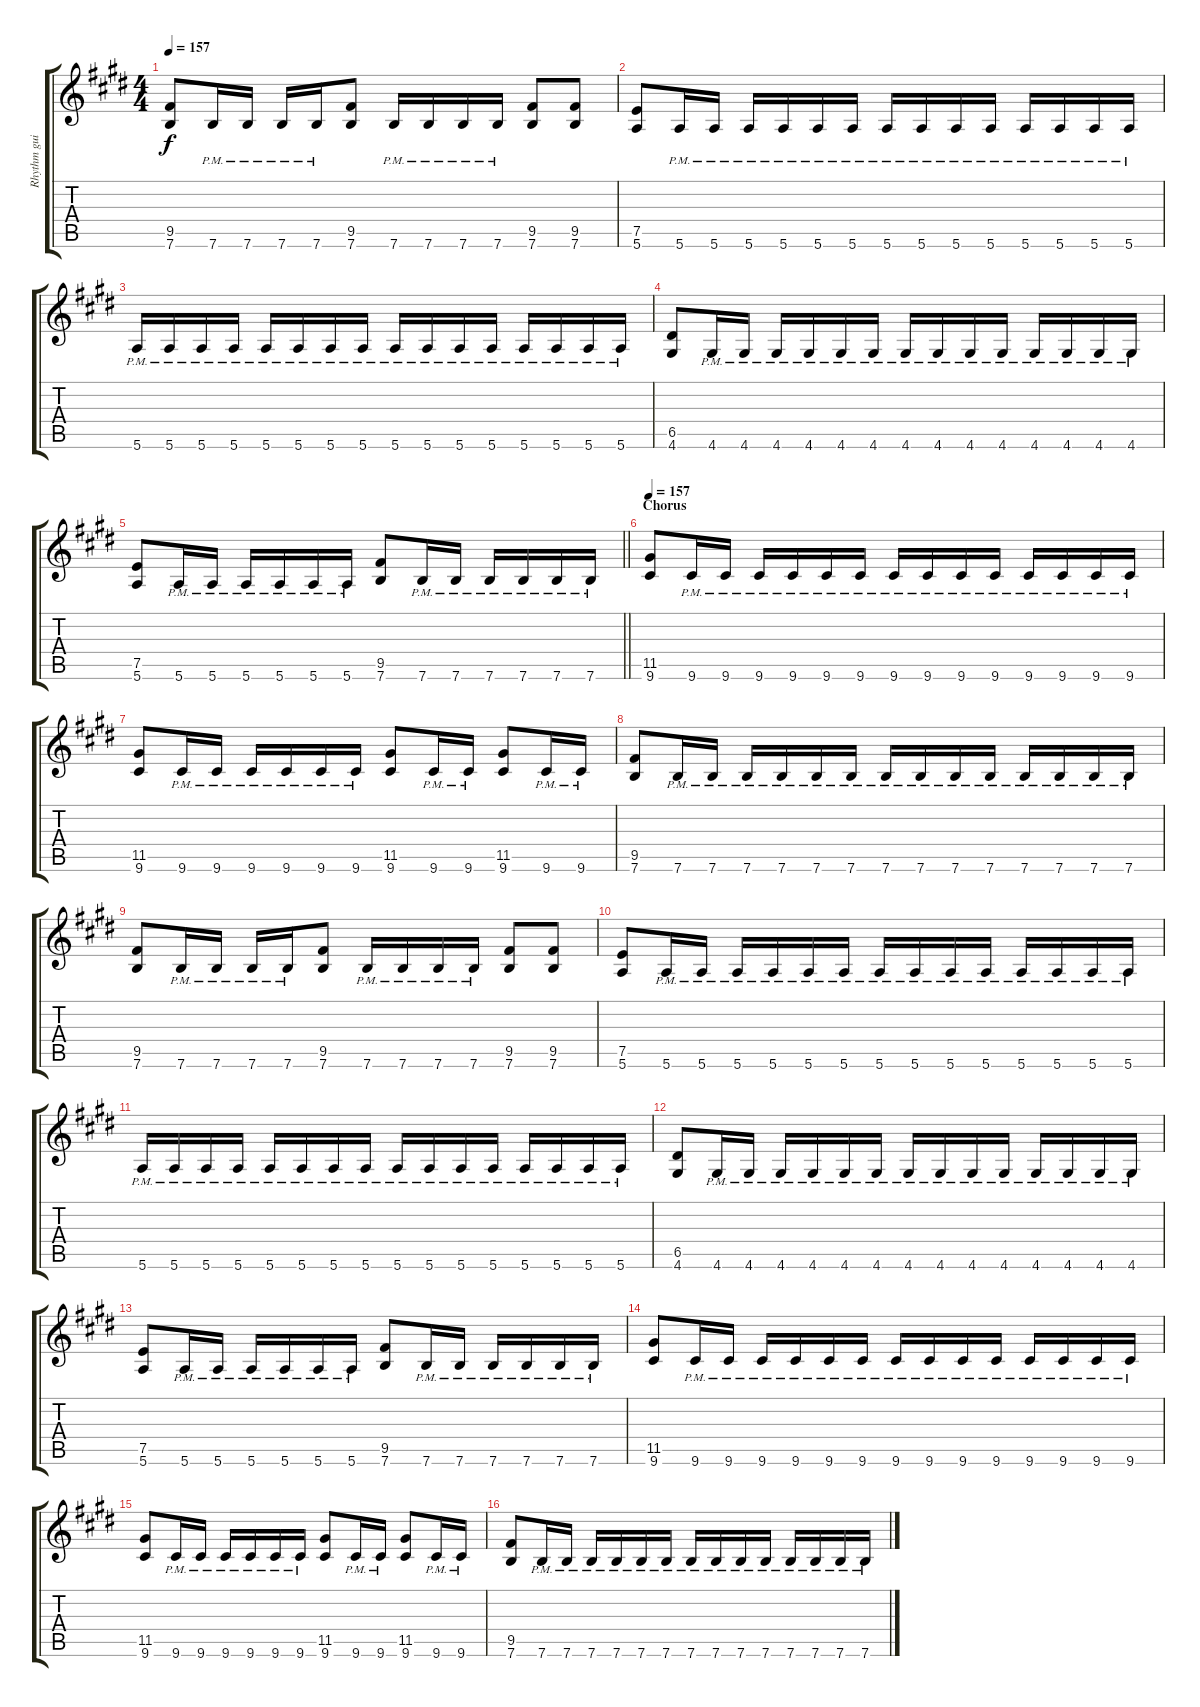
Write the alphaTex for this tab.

\track ("Rhythm guitar I (Marcus Siepen)" "Rhythm gui") {instrument distortionguitar}
\staff {score tabs}
\tuning (E4 B3 G3 D3 A2 E2) {hide}
\ts (4 4)
\tempo 157
\clef g2
\ks c#minor
(9.5 7.6).8{dy f} 7.6{pm}.16 7.6{pm}.16 7.6{pm}.16 7.6{pm}.16 (9.5 7.6).8 7.6{pm}.16 7.6{pm}.16 7.6{pm}.16 7.6{pm}.16 (9.5 7.6).8 (9.5 7.6).8 |
(7.5 5.6).8 5.6{pm}.16 5.6{pm}.16 5.6{pm}.16 5.6{pm}.16 5.6{pm}.16 5.6{pm}.16 5.6{pm}.16 5.6{pm}.16 5.6{pm}.16 5.6{pm}.16 5.6{pm}.16 5.6{pm}.16 5.6{pm}.16 5.6{pm}.16 |
5.6{pm}.16 5.6{pm}.16 5.6{pm}.16 5.6{pm}.16 5.6{pm}.16 5.6{pm}.16 5.6{pm}.16 5.6{pm}.16 5.6{pm}.16 5.6{pm}.16 5.6{pm}.16 5.6{pm}.16 5.6{pm}.16 5.6{pm}.16 5.6{pm}.16 5.6{pm}.16 |
(6.5 4.6).8 4.6{pm}.16 4.6{pm}.16 4.6{pm}.16 4.6{pm}.16 4.6{pm}.16 4.6{pm}.16 4.6{pm}.16 4.6{pm}.16 4.6{pm}.16 4.6{pm}.16 4.6{pm}.16 4.6{pm}.16 4.6{pm}.16 4.6{pm}.16 |
\barLineRight lightlight
(7.5 5.6).8 5.6{pm}.16 5.6{pm}.16 5.6{pm}.16 5.6{pm}.16 5.6{pm}.16 5.6{pm}.16 (9.5 7.6).8 7.6{pm}.16 7.6{pm}.16 7.6{pm}.16 7.6{pm}.16 7.6{pm}.16 7.6{pm}.16 |
\section ("" "Chorus")
\tempo 157
(11.5 9.6).8 9.6{pm}.16 9.6{pm}.16 9.6{pm}.16 9.6{pm}.16 9.6{pm}.16 9.6{pm}.16 9.6{pm}.16 9.6{pm}.16 9.6{pm}.16 9.6{pm}.16 9.6{pm}.16 9.6{pm}.16 9.6{pm}.16 9.6{pm}.16 |
(11.5 9.6).8 9.6{pm}.16 9.6{pm}.16 9.6{pm}.16 9.6{pm}.16 9.6{pm}.16 9.6{pm}.16 (11.5 9.6).8 9.6{pm}.16 9.6{pm}.16 (11.5 9.6).8 9.6{pm}.16 9.6{pm}.16 |
(9.5 7.6).8 7.6{pm}.16 7.6{pm}.16 7.6{pm}.16 7.6{pm}.16 7.6{pm}.16 7.6{pm}.16 7.6{pm}.16 7.6{pm}.16 7.6{pm}.16 7.6{pm}.16 7.6{pm}.16 7.6{pm}.16 7.6{pm}.16 7.6{pm}.16 |
(9.5 7.6).8 7.6{pm}.16 7.6{pm}.16 7.6{pm}.16 7.6{pm}.16 (9.5 7.6).8 7.6{pm}.16 7.6{pm}.16 7.6{pm}.16 7.6{pm}.16 (9.5 7.6).8 (9.5 7.6).8 |
(7.5 5.6).8 5.6{pm}.16 5.6{pm}.16 5.6{pm}.16 5.6{pm}.16 5.6{pm}.16 5.6{pm}.16 5.6{pm}.16 5.6{pm}.16 5.6{pm}.16 5.6{pm}.16 5.6{pm}.16 5.6{pm}.16 5.6{pm}.16 5.6{pm}.16 |
5.6{pm}.16 5.6{pm}.16 5.6{pm}.16 5.6{pm}.16 5.6{pm}.16 5.6{pm}.16 5.6{pm}.16 5.6{pm}.16 5.6{pm}.16 5.6{pm}.16 5.6{pm}.16 5.6{pm}.16 5.6{pm}.16 5.6{pm}.16 5.6{pm}.16 5.6{pm}.16 |
(6.5 4.6).8 4.6{pm}.16 4.6{pm}.16 4.6{pm}.16 4.6{pm}.16 4.6{pm}.16 4.6{pm}.16 4.6{pm}.16 4.6{pm}.16 4.6{pm}.16 4.6{pm}.16 4.6{pm}.16 4.6{pm}.16 4.6{pm}.16 4.6{pm}.16 |
(7.5 5.6).8 5.6{pm}.16 5.6{pm}.16 5.6{pm}.16 5.6{pm}.16 5.6{pm}.16 5.6{pm}.16 (9.5 7.6).8 7.6{pm}.16 7.6{pm}.16 7.6{pm}.16 7.6{pm}.16 7.6{pm}.16 7.6{pm}.16 |
(11.5 9.6).8 9.6{pm}.16 9.6{pm}.16 9.6{pm}.16 9.6{pm}.16 9.6{pm}.16 9.6{pm}.16 9.6{pm}.16 9.6{pm}.16 9.6{pm}.16 9.6{pm}.16 9.6{pm}.16 9.6{pm}.16 9.6{pm}.16 9.6{pm}.16 |
(11.5 9.6).8 9.6{pm}.16 9.6{pm}.16 9.6{pm}.16 9.6{pm}.16 9.6{pm}.16 9.6{pm}.16 (11.5 9.6).8 9.6{pm}.16 9.6{pm}.16 (11.5 9.6).8 9.6{pm}.16 9.6{pm}.16 |
(9.5 7.6).8 7.6{pm}.16 7.6{pm}.16 7.6{pm}.16 7.6{pm}.16 7.6{pm}.16 7.6{pm}.16 7.6{pm}.16 7.6{pm}.16 7.6{pm}.16 7.6{pm}.16 7.6{pm}.16 7.6{pm}.16 7.6{pm}.16 7.6{pm}.16
